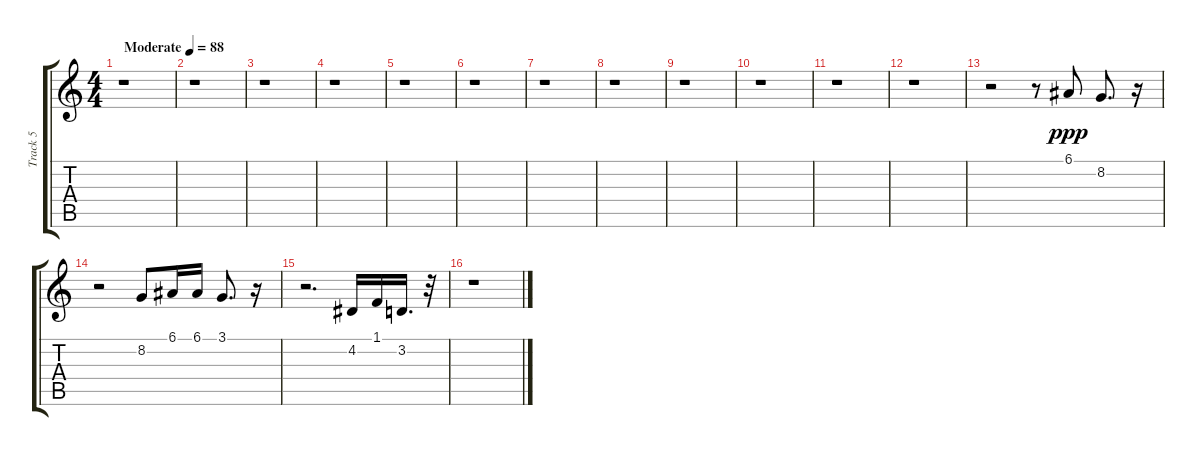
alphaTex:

\track ("Track 5" "Track 5") {instrument choiraahs}
\staff {score tabs}
\tuning (E4 B3 G3 D3 A2 E2) {hide}
\ts (4 4)
\tempo (88 "Moderate")
\clef g2
\ks c
r.1{dy ppp instrument choiraahs} |
r.1 |
r.1 |
r.1 |
r.1 |
r.1 |
r.1 |
r.1 |
r.1 |
r.1 |
r.1 |
r.1 |
r.2 r.8 6.1.8 8.2.8{d} r.16 |
r.2 8.2.8 6.1.16 6.1.16 3.1.8{d} r.16 |
r.2{d} 4.2.16 1.1.16 3.2.16{d} r.32 |
r.1
